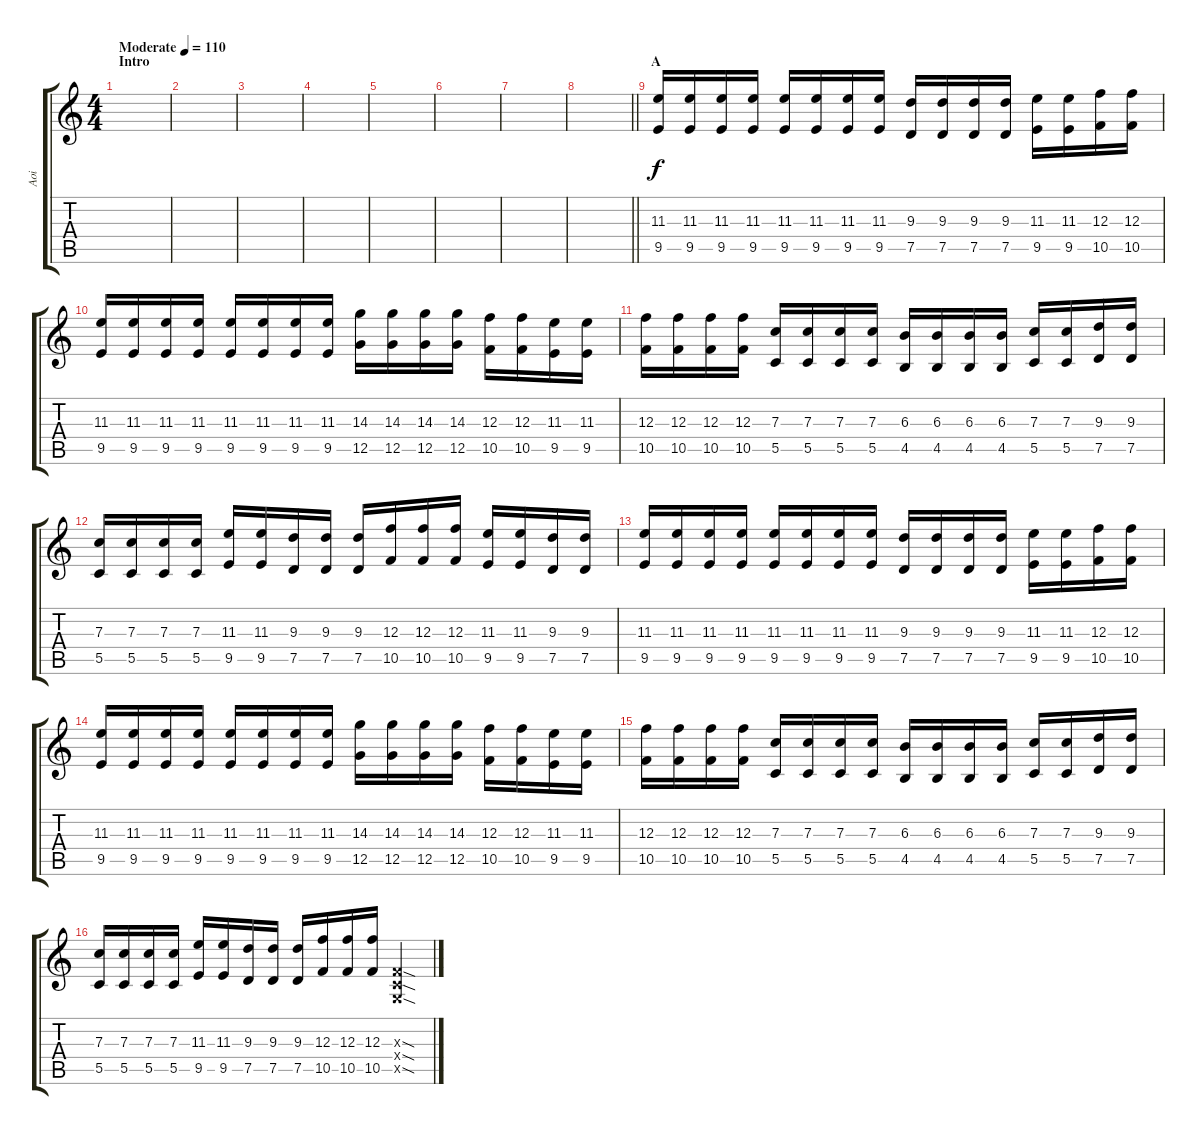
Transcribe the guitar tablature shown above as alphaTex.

\track ("Aoi" "Aoi") {instrument distortionguitar}
\staff {score tabs}
\tuning (D4 A3 F3 C3 G2 D2) {hide}
\ts (4 4)
\section ("" "Intro")
\tempo (110 "Moderate")
\clef g2
\ks c
|
|
|
|
|
|
|
\barLineRight lightlight
|
\section ("" "A")
(11.3 9.5).16 (11.3 9.5).16 (11.3 9.5).16 (11.3 9.5).16 (11.3 9.5).16 (11.3 9.5).16 (11.3 9.5).16 (11.3 9.5).16 (9.3 7.5).16 (9.3 7.5).16 (9.3 7.5).16 (9.3 7.5).16 (11.3 9.5).16 (11.3 9.5).16 (12.3 10.5).16 (12.3 10.5).16 |
(11.3 9.5).16 (11.3 9.5).16 (11.3 9.5).16 (11.3 9.5).16 (11.3 9.5).16 (11.3 9.5).16 (11.3 9.5).16 (11.3 9.5).16 (14.3 12.5).16 (14.3 12.5).16 (14.3 12.5).16 (14.3 12.5).16 (12.3 10.5).16 (12.3 10.5).16 (11.3 9.5).16 (11.3 9.5).16 |
(12.3 10.5).16 (12.3 10.5).16 (12.3 10.5).16 (12.3 10.5).16 (7.3 5.5).16 (7.3 5.5).16 (7.3 5.5).16 (7.3 5.5).16 (6.3 4.5).16 (6.3 4.5).16 (6.3 4.5).16 (6.3 4.5).16 (7.3 5.5).16 (7.3 5.5).16 (9.3 7.5).16 (9.3 7.5).16 |
(7.3 5.5).16 (7.3 5.5).16 (7.3 5.5).16 (7.3 5.5).16 (11.3 9.5).16 (11.3 9.5).16 (9.3 7.5).16 (9.3 7.5).16 (9.3 7.5).16 (12.3 10.5).16 (12.3 10.5).16 (12.3 10.5).16 (11.3 9.5).16 (11.3 9.5).16 (9.3 7.5).16 (9.3 7.5).16 |
(11.3 9.5).16 (11.3 9.5).16 (11.3 9.5).16 (11.3 9.5).16 (11.3 9.5).16 (11.3 9.5).16 (11.3 9.5).16 (11.3 9.5).16 (9.3 7.5).16 (9.3 7.5).16 (9.3 7.5).16 (9.3 7.5).16 (11.3 9.5).16 (11.3 9.5).16 (12.3 10.5).16 (12.3 10.5).16 |
(11.3 9.5).16 (11.3 9.5).16 (11.3 9.5).16 (11.3 9.5).16 (11.3 9.5).16 (11.3 9.5).16 (11.3 9.5).16 (11.3 9.5).16 (14.3 12.5).16 (14.3 12.5).16 (14.3 12.5).16 (14.3 12.5).16 (12.3 10.5).16 (12.3 10.5).16 (11.3 9.5).16 (11.3 9.5).16 |
(12.3 10.5).16 (12.3 10.5).16 (12.3 10.5).16 (12.3 10.5).16 (7.3 5.5).16 (7.3 5.5).16 (7.3 5.5).16 (7.3 5.5).16 (6.3 4.5).16 (6.3 4.5).16 (6.3 4.5).16 (6.3 4.5).16 (7.3 5.5).16 (7.3 5.5).16 (9.3 7.5).16 (9.3 7.5).16 |
(7.3 5.5).16 (7.3 5.5).16 (7.3 5.5).16 (7.3 5.5).16 (11.3 9.5).16 (11.3 9.5).16 (9.3 7.5).16 (9.3 7.5).16 (9.3 7.5).16 (12.3 10.5).16 (12.3 10.5).16 (12.3 10.5).16 (0.3{sod x} 0.4{sod x} 0.5{sod x}).4
